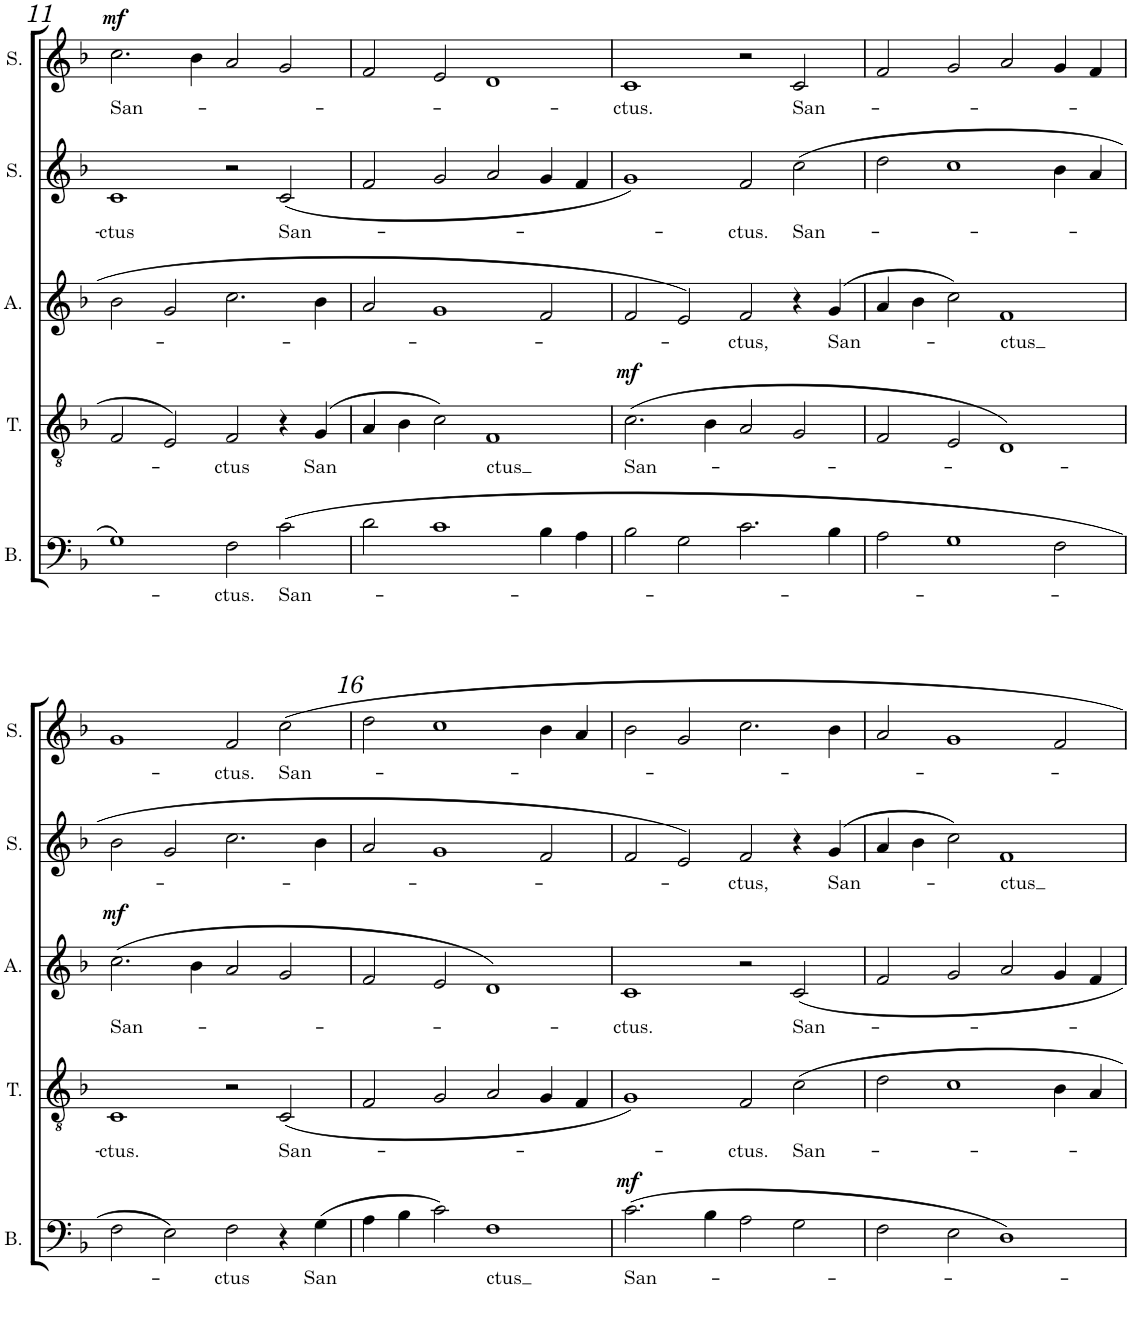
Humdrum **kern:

**kern	**text	**dynam	**kern	**text	**dynam	**kern	**text	**dynam	**kern	**text	**kern	**text	**dynam
*part5	*part5	*part5	*part4	*part4	*part4	*part3	*part3	*part3	*part2	*part2	*part1	*part1	*part1
*staff5	*staff5	*staff5	*staff4	*staff4	*staff4	*staff3	*staff3	*staff3	*staff2	*staff2	*staff1	*staff1	*staff1
*I"Bass	*	*	*I"Tenor	*	*	*I"Alto	*	*	*I"Soprano	*	*I"Soprano	*	*
*I'B.	*	*	*I'T.	*	*	*I'A.	*	*	*I'S.	*	*I'S.	*	*
!!LO:PB:g=z
*clefF4	*	*	*clefGv2	*	*	*clefG2	*	*	*clefG2	*	*clefG2	*	*
*k[b-]	*	*	*k[b-]	*	*	*k[b-]	*	*	*k[b-]	*	*k[b-]	*	*
*M4/2	*	*	*M4/2	*	*	*M4/2	*	*	*M4/2	*	*M4/2	*	*
=11	=11	=11	=11	=11	=11	=11	=11	=11	=11	=11	=11	=11	=11
!	!	!	!	!	!	!	!	!	!	!LO:LY:b	!	!LO:LY:b	!LO:DY:a
1G	.	.	2F/	.	.	2b-\	.	.	1c	-ctus	2.cc\	San-	mf
.	.	.	2E/	.	.	2g/	.	.	.	.	.	.	.
.	.	.	.	.	.	.	.	.	.	.	4b-\	.	.
!	!LO:LY:b	!	!	!LO:LY:b	!	!	!	!	!	!	!	!	!
2F\	-ctus.	.	2F/	ctus	.	2.cc\	.	.	2r	.	2a/	.	.
!	!LO:LY:b	!	!	!	!	!	!	!	!	!LO:LY:b	!	!	!
(2c\	San-	.	4r	.	.	.	.	.	(2c/	San-	2g/	.	.
!	!	!	!	!LO:LY:b	!	!	!	!	!	!	!	!	!
.	.	.	(4G/	San	.	4b-\	.	.	.	.	.	.	.
=12	=12	=12	=12	=12	=12	=12	=12	=12	=12	=12	=12	=12	=12
2d\	.	.	4A/	.	.	2a/	.	.	2f/	.	2f/	.	.
.	.	.	4B-\	.	.	.	.	.	.	.	.	.	.
1c	.	.	2c\)	.	.	1g	.	.	2g/	.	2e/	.	.
!	!	!	!	!LO:LY:b	!	!	!	!	!	!	!	!	!
.	.	.	1F	-ctus	.	.	.	.	2a/	.	1d	.	.
4B-\	.	.	.	.	.	2f/	.	.	4g/	.	.	.	.
4A\	.	.	.	.	.	.	.	.	4f/	.	.	.	.
=13	=13	=13	=13	=13	=13	=13	=13	=13	=13	=13	=13	=13	=13
!	!	!	!	!LO:LY:b	!LO:DY:a	!	!	!	!	!	!	!LO:LY:b	!
2B-\	.	.	(2.c\	San-	mf	2f/	.	.	1g)	.	1c	-ctus.	.
2G\	.	.	.	.	.	2e/	.	.	.	.	.	.	.
.	.	.	4B-\	.	.	.	.	.	.	.	.	.	.
!	!	!	!	!	!	!	!LO:LY:b	!	!	!LO:LY:b	!	!	!
2.c\	.	.	2A/	.	.	2f/	ctus,	.	2f/	-ctus.	2r	.	.
!	!	!	!	!	!	!	!	!	!	!LO:LY:b	!	!LO:LY:b	!
.	.	.	2G/	.	.	4r	.	.	(2cc\	San-	2c/	San-	.
!	!	!	!	!	!	!	!LO:LY:b	!	!	!	!	!	!
4B-\	.	.	.	.	.	(4g/	San-	.	.	.	.	.	.
=14	=14	=14	=14	=14	=14	=14	=14	=14	=14	=14	=14	=14	=14
2A\	.	.	2F/	.	.	4a/	.	.	2dd\	.	2f/	.	.
.	.	.	.	.	.	4b-\	.	.	.	.	.	.	.
1G	.	.	2E/	.	.	2cc\)	.	.	1cc	.	2g/	.	.
!	!	!	!	!	!	!	!LO:LY:b	!	!	!	!	!	!
.	.	.	1D)	.	.	1f	-ctus	.	.	.	2a/	.	.
2F\	.	.	.	.	.	.	.	.	4b-\	.	4g/	.	.
.	.	.	.	.	.	.	.	.	4a/	.	4f/	.	.
!!LO:LB:g=z
=15	=15	=15	=15	=15	=15	=15	=15	=15	=15	=15	=15	=15	=15
!	!	!	!	!LO:LY:b	!	!	!LO:LY:b	!LO:DY:a	!	!	!	!	!
2F\	.	.	1C	-ctus.	.	(2.cc\	San-	mf	2b-\	.	1g	.	.
2E\)	.	.	.	.	.	.	.	.	2g/	.	.	.	.
.	.	.	.	.	.	4b-\	.	.	.	.	.	.	.
!	!LO:LY:b	!	!	!	!	!	!	!	!	!	!	!LO:LY:b	!
2F\	ctus	.	2r	.	.	2a/	.	.	2.cc\	.	2f/	-ctus.	.
!	!	!	!	!LO:LY:b	!	!	!	!	!	!	!	!LO:LY:b	!
4r	.	.	(2C/	San-	.	2g/	.	.	.	.	2cc\	San-	.
!	!LO:LY:b	!	!	!	!	!	!	!	!	!	!	!	!
(4G\	San	.	.	.	.	.	.	.	4b-\	.	.	.	.
=16	=16	=16	=16	=16	=16	=16	=16	=16	=16	=16	=16	=16	=16
4A\	.	.	2F/	.	.	2f/	.	.	2a/	.	2dd\	.	.
4B-\	.	.	.	.	.	.	.	.	.	.	.	.	.
2c\)	.	.	2G/	.	.	2e/	.	.	1g	.	1cc	.	.
!	!LO:LY:b	!	!	!	!	!	!	!	!	!	!	!	!
1F	-ctus	.	2A/	.	.	1d)	.	.	.	.	.	.	.
.	.	.	4G/	.	.	.	.	.	2f/	.	4b-\	.	.
.	.	.	4F/	.	.	.	.	.	.	.	4a/	.	.
=17	=17	=17	=17	=17	=17	=17	=17	=17	=17	=17	=17	=17	=17
!	!LO:LY:b	!LO:DY:a	!	!	!	!	!LO:LY:b	!	!	!	!	!	!
(2.c\	San-	mf	1G)	.	.	1c	-ctus.	.	2f/	.	2b-\	.	.
.	.	.	.	.	.	.	.	.	2e/)	.	2g/	.	.
4B-\	.	.	.	.	.	.	.	.	.	.	.	.	.
!	!	!	!	!LO:LY:b	!	!	!	!	!	!LO:LY:b	!	!	!
2A\	.	.	2F/	-ctus.	.	2r	.	.	2f/	ctus,	2.cc\	.	.
!	!	!	!	!LO:LY:b	!	!	!LO:LY:b	!	!	!	!	!	!
2G\	.	.	2c\	San-	.	2c/	San-	.	4r	.	.	.	.
!	!	!	!	!	!	!	!	!	!	!LO:LY:b	!	!	!
.	.	.	.	.	.	.	.	.	(4g/	San-	4b-\	.	.
=18	=18	=18	=18	=18	=18	=18	=18	=18	=18	=18	=18	=18	=18
2F\	.	.	2d\	.	.	2f/	.	.	4a/	.	2a/	.	.
.	.	.	.	.	.	.	.	.	4b-\	.	.	.	.
2E\	.	.	1c	.	.	2g/	.	.	2cc\)	.	1g	.	.
!	!	!	!	!	!	!	!	!	!	!LO:LY:b	!	!	!
1D)	.	.	.	.	.	2a/	.	.	1f	-ctus	.	.	.
.	.	.	4B-\	.	.	4g/	.	.	.	.	2f/	.	.
.	.	.	4A/	.	.	4f/	.	.	.	.	.	.	.
=	=	=	=	=	=	=	=	=	=	=	=	=	=
*-	*-	*-	*-	*-	*-	*-	*-	*-	*-	*-	*-	*-	*-
